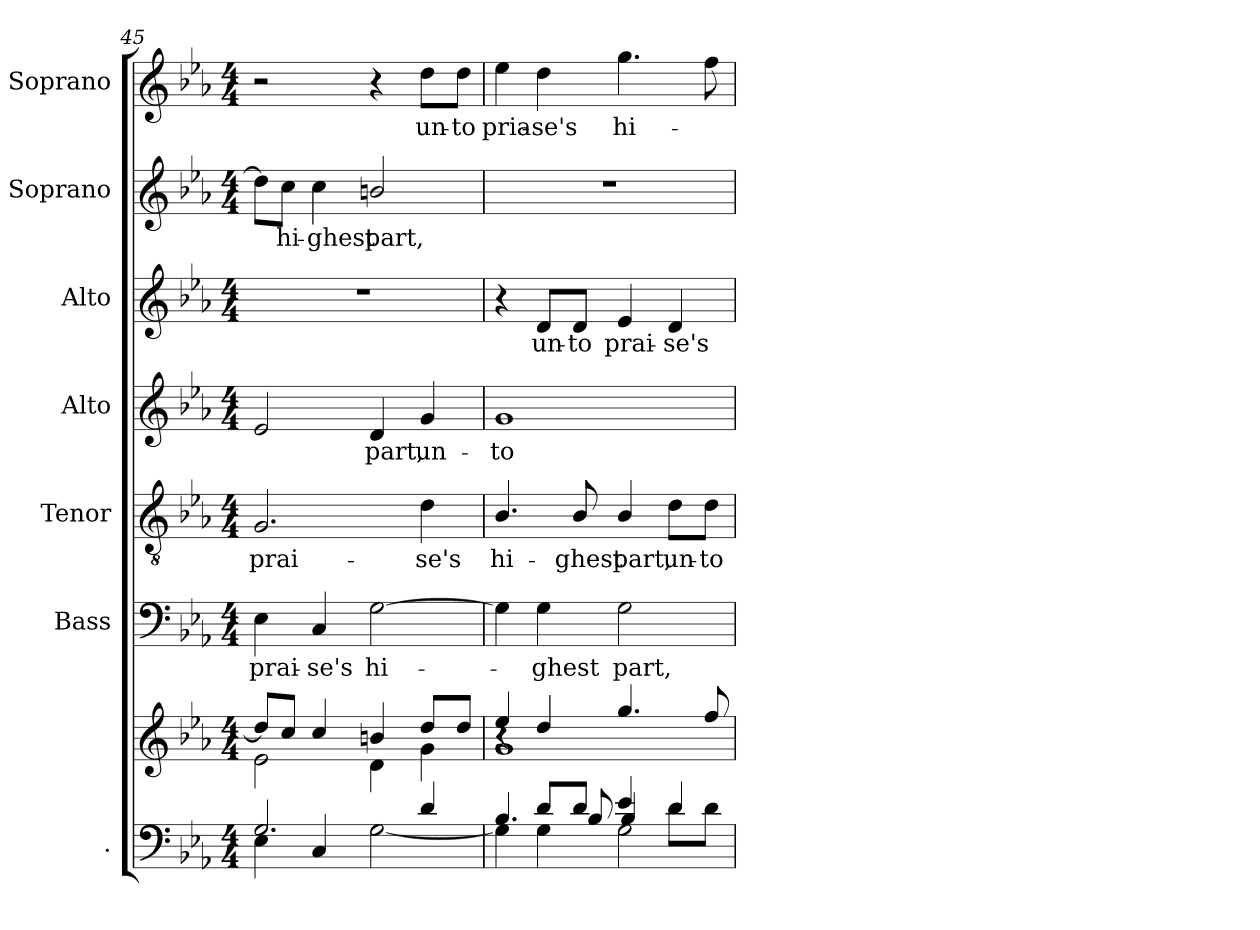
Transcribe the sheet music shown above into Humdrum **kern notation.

**kern	**kern	**kern	**text	**kern	**text	**kern	**text	**kern	**text	**kern	**text	**kern	**text
*part7	*part7	*part6	*part6	*part5	*part5	*part4	*part4	*part3	*part3	*part2	*part2	*part1	*part1
*staff8	*staff7	*staff6	*staff6	*staff5	*staff5	*staff4	*staff4	*staff3	*staff3	*staff2	*staff2	*staff1	*staff1
*I".	*	*I"Bass	*	*I"Tenor	*	*I"Alto	*	*I"Alto	*	*I"Soprano	*	*I"Soprano	*
*	*	*I'B.	*	*I'T.	*	*	*	*I'A.	*	*	*	*I'S.	*
!!LO:LB:g=z
*clefF4	*clefG2	*clefF4	*	*clefGv2	*	*clefG2	*	*clefG2	*	*clefG2	*	*clefG2	*
*	*	*	*	*ITrd7c12	*	*	*	*	*	*	*	*	*
*k[b-e-a-]	*k[b-e-a-]	*k[b-e-a-]	*	*k[b-e-a-]	*	*k[b-e-a-]	*	*k[b-e-a-]	*	*k[b-e-a-]	*	*k[b-e-a-]	*
*E-:	*E-:	*E-:	*	*E-:	*	*E-:	*	*E-:	*	*E-:	*	*E-:	*
*M4/4	*M4/4	*M4/4	*	*M4/4	*	*M4/4	*	*M4/4	*	*M4/4	*	*M4/4	*
=45	=45	=45	=45	=45	=45	=45	=45	=45	=45	=45	=45	=45	=45
*^	*^	*	*	*	*	*	*	*	*	*	*	*	*
!	!	!	!	!	!LO:LY:b:color=#000000	!	!	!	!	!	!	!	!	!	!
!	!	!	!	!	!	!	!LO:LY:b:color=#000000	!	!	!	!	!	!	!	!
2.Gi/	4E-i\	8ddi/L]	2e-i\	4E-i\	prai-	2.GGi/	prai-	2e-i/	.	1r	.	8ddi\L]	.	2r	.
!	!	!	!	!	!	!	!	!	!	!	!	!	!LO:LY:b:color=#000000	!	!
.	.	8cci/J	.	.	.	.	.	.	.	.	.	8cci\J	hi-	.	.
!	!	!	!	!	!LO:LY:b:color=#000000	!	!	!	!	!	!	!	!	!	!
!	!	!	!	!	!	!	!	!	!	!	!	!	!LO:LY:b:color=#000000	!	!
.	4Ci/	4cci/	.	4Ci/	-se's	.	.	.	.	.	.	4cci\	-ghest	.	.
!	!	!	!	!	!LO:LY:b:color=#000000	!	!	!	!	!	!	!	!	!	!
!	!	!	!	!	!	!	!	!	!LO:LY:b:color=#000000	!	!	!	!	!	!
!	!	!	!	!	!	!	!	!	!	!	!	!	!LO:LY:b:color=#000000	!	!
.	[2Gi\	4bni/	4di\	[2Gi\	hi-	.	.	4di/	part,	.	.	2bni/	part,	4r	.
!	!	!	!	!	!	!	!LO:LY:b:color=#000000	!	!	!	!	!	!	!	!
!	!	!	!	!	!	!	!	!	!LO:LY:b:color=#000000	!	!	!	!	!	!
!	!	!	!	!	!	!	!	!	!	!	!	!	!	!	!LO:LY:b:color=#000000
4di/	.	8ddi/L	4gi\	.	.	4Di\	-se's	4gi/	un-	.	.	.	.	8ddi\L	un-
!	!	!	!	!	!	!	!	!	!	!	!	!	!	!	!LO:LY:b:color=#000000
.	.	8ddi/J	.	.	.	.	.	.	.	.	.	.	.	8ddi\J	-to
=46	=46	=46	=46	=46	=46	=46	=46	=46	=46	=46	=46	=46	=46	=46	=46
*	*^	*	*^	*	*	*	*	*	*	*	*	*	*	*	*
!	!	!	!	!	!	!	!	!	!LO:LY:b:color=#000000	!	!	!	!	!	!	!	!
!	!	!	!	!	!	!	!	!	!	!	!LO:LY:b:color=#000000	!	!	!	!	!	!
!	!	!	!	!	!	!	!	!	!	!	!	!	!	!	!	!	!LO:LY:b:color=#000000
4ryy	4.B-i/	4Gi\]	4ee-i/	1gi	4r	4Gi\]	.	4.BB-i/	hi-	1gi	-to	4r	.	1r	.	4ee-i\	pria-
!	!	!	!	!	!	!	!LO:LY:b:color=#000000	!	!	!	!	!	!	!	!	!	!
!	!	!	!	!	!	!	!	!	!	!	!	!	!LO:LY:b:color=#000000	!	!	!	!
!	!	!	!	!	!	!	!	!	!	!	!	!	!	!	!	!	!LO:LY:b:color=#000000
8di/L	.	4Gi\	4ddi/	.	2.ryy	4Gi\	-ghest	.	.	.	.	8di/L	un-	.	.	4ddi\	-se's
!	!	!	!	!	!	!	!	!	!LO:LY:b:color=#000000	!	!	!	!	!	!	!	!
!	!	!	!	!	!	!	!	!	!	!	!	!	!LO:LY:b:color=#000000	!	!	!	!
8di/J	8B-i/	.	.	.	.	.	.	8BB-i/	-ghest	.	.	8di/J	-to	.	.	.	.
!	!	!	!	!	!	!	!LO:LY:b:color=#000000	!	!	!	!	!	!	!	!	!	!
!	!	!	!	!	!	!	!	!	!LO:LY:b:color=#000000	!	!	!	!	!	!	!	!
!	!	!	!	!	!	!	!	!	!	!	!	!	!LO:LY:b:color=#000000	!	!	!	!
!	!	!	!	!	!	!	!	!	!	!	!	!	!	!	!	!	!LO:LY:b:color=#000000
4e-i/	4B-i/	2Gi\	4.ggi/	.	.	2Gi\	part,	4BB-i/	part,	.	.	4e-i/	prai-	.	.	4.ggi\	hi-
!	!	!	!	!	!	!	!	!	!LO:LY:b:color=#000000	!	!	!	!	!	!	!	!
!	!	!	!	!	!	!	!	!	!	!	!	!	!LO:LY:b:color=#000000	!	!	!	!
4di/	8di\L	.	.	.	.	.	.	8Di\L	un-	.	.	4di/	-se's	.	.	.	.
!	!	!	!	!	!	!	!	!	!LO:LY:b:color=#000000	!	!	!	!	!	!	!	!
.	8di\J	.	8ffi/	.	.	.	.	8Di\J	-to	.	.	.	.	.	.	8ffi\	.
*v	*v	*v	*	*	*	*	*	*	*	*	*	*	*	*	*	*	*
*	*v	*v	*v	*	*	*	*	*	*	*	*	*	*	*	*
=	=	=	=	=	=	=	=	=	=	=	=	=	=
*-	*-	*-	*-	*-	*-	*-	*-	*-	*-	*-	*-	*-	*-
